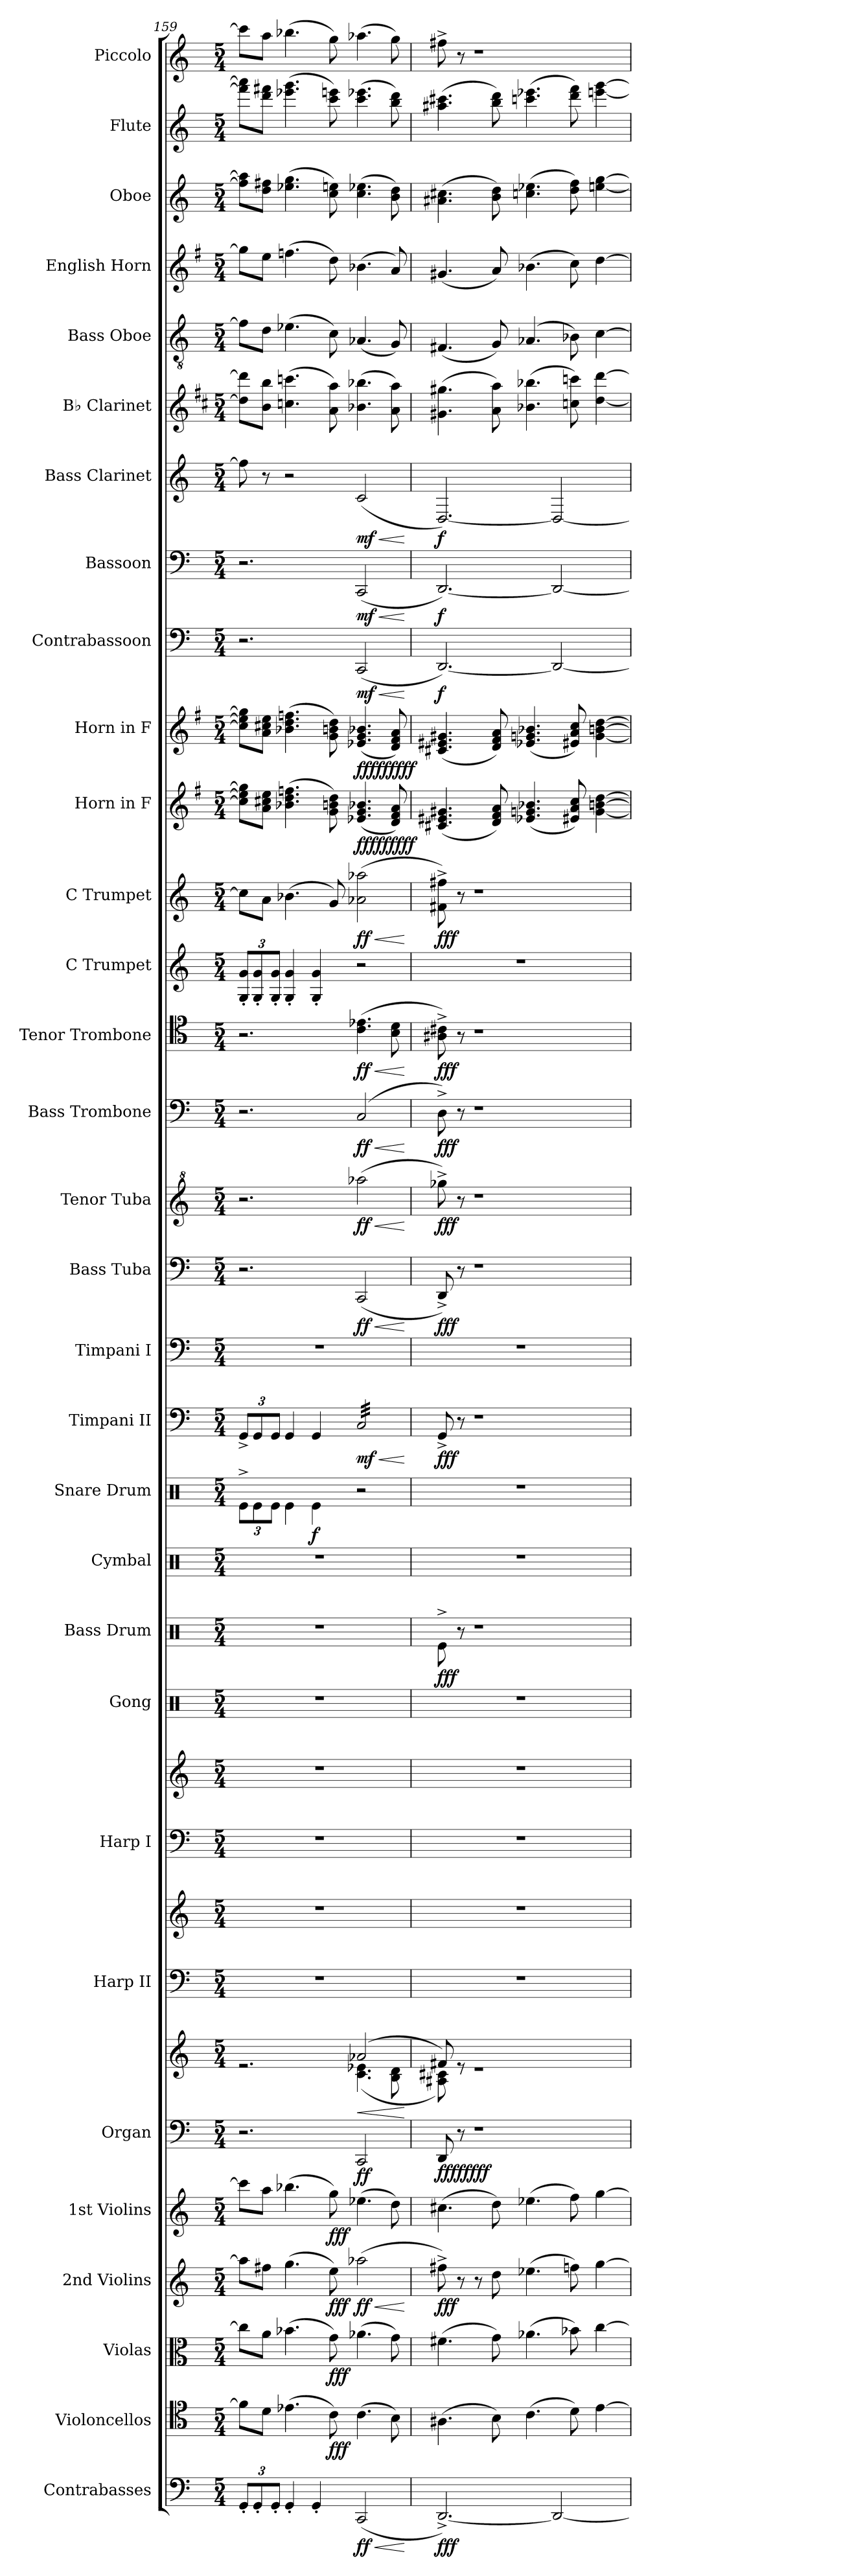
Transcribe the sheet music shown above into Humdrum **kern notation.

**kern	**dynam	**kern	**dynam	**kern	**dynam	**kern	**dynam	**kern	**dynam	**kern	**kern	**dynam	**kern	**kern	**kern	**kern	**kern	**kern	**dynam	**kern	**kern	**dynam	**kern	**dynam	**kern	**kern	**dynam	**kern	**dynam	**kern	**dynam	**kern	**dynam	**kern	**kern	**dynam	**kern	**dynam	**kern	**dynam	**kern	**dynam	**kern	**dynam	**kern	**dynam	**kern	**kern	**kern	**kern	**kern	**kern
*part31	*part31	*part30	*part30	*part29	*part29	*part28	*part28	*part27	*part27	*part26	*part26	*part26	*part25	*part25	*part24	*part24	*part23	*part22	*part22	*part21	*part20	*part20	*part19	*part19	*part18	*part17	*part17	*part16	*part16	*part15	*part15	*part14	*part14	*part13	*part12	*part12	*part11	*part11	*part10	*part10	*part9	*part9	*part8	*part8	*part7	*part7	*part6	*part5	*part4	*part3	*part2	*part1
*staff34	*staff34	*staff33	*staff33	*staff32	*staff32	*staff31	*staff31	*staff30	*staff30	*staff29	*staff28	*staff28/29	*staff27	*staff26	*staff25	*staff24	*staff23	*staff22	*staff22	*staff21	*staff20	*staff20	*staff19	*staff19	*staff18	*staff17	*staff17	*staff16	*staff16	*staff15	*staff15	*staff14	*staff14	*staff13	*staff12	*staff12	*staff11	*staff11	*staff10	*staff10	*staff9	*staff9	*staff8	*staff8	*staff7	*staff7	*staff6	*staff5	*staff4	*staff3	*staff2	*staff1
*I"Contrabasses	*	*I"Violoncellos	*	*I"Violas	*	*I"2nd Violins	*	*I"1st Violins	*	*I"Organ	*	*	*I"Harp II	*	*I"Harp I	*	*I"Gong	*I"Bass Drum	*	*I"Cymbal	*I"Snare Drum	*	*I"Timpani II	*	*I"Timpani I	*I"Bass Tuba	*	*I"Tenor Tuba	*	*I"Bass Trombone	*	*I"Tenor Trombone	*	*I"C Trumpet	*I"C Trumpet	*	*I"Horn in F	*	*I"Horn in F	*	*I"Contrabassoon	*	*I"Bassoon	*	*I"Bass Clarinet	*	*I"B♭ Clarinet	*I"Bass Oboe	*I"English Horn	*I"Oboe	*I"Flute	*I"Piccolo
*I'Cbs.	*	*I'Vcs.	*	*I'Vlas.	*	*I'Vlns.	*	*I'Vlns.	*	*I'Org.	*	*	*I'Hrp.	*	*I'Hrp.	*	*	*I'B. Dr.	*	*I'Cym.	*I'Sn. Dr.	*	*I'Timp.	*	*I'Timp.	*I'Tba.	*	*	*	*I'B. Tbn.	*	*I'T. Tbn.	*	*I'C Tpt.	*I'C Tpt.	*	*	*	*	*	*I'Cbsn.	*	*I'Bsn.	*	*I'B. Cl.	*	*I'B♭ Cl.	*	*I'E. Hn.	*I'Ob.	*I'Fl.	*I'Picc.
*clefF4	*	*clefC4	*	*clefC3	*	*clefG2	*	*clefG2	*	*clefF4	*clefG2	*	*clefF4	*clefG2	*clefF4	*clefG2	*clefX	*clefX	*	*clefX	*clefX	*	*clefF4	*	*clefF4	*clefF4	*	*clefG^2	*	*clefF4	*	*clefC4	*	*clefG2	*clefG2	*	*clefG2	*	*clefG2	*	*clefF4	*	*clefF4	*	*clefG2	*	*clefG2	*clefGv2	*clefG2	*clefG2	*clefG2	*clefG2
*ITrd7c12	*	*	*	*	*	*	*	*	*	*	*	*	*	*	*	*	*	*	*	*	*	*	*	*	*	*	*	*ITrd15c26	*	*	*	*	*	*	*	*	*ITrd4c7	*	*ITrd4c7	*	*ITrd7c12	*	*	*	*ITrd8c14	*	*ITrd1c2	*	*ITrd4c7	*	*	*ITrd-7c-12
*k[]	*	*k[]	*	*k[]	*	*k[]	*	*k[]	*	*k[]	*k[]	*	*k[]	*k[]	*k[]	*k[]	*k[]	*k[]	*	*k[]	*k[]	*	*k[]	*	*k[]	*k[]	*	*k[]	*	*k[]	*	*k[]	*	*k[]	*k[]	*	*k[]	*	*k[]	*	*k[]	*	*k[]	*	*k[]	*	*k[]	*k[]	*k[]	*k[]	*k[]	*k[]
*M5/4	*	*M5/4	*	*M5/4	*	*M5/4	*	*M5/4	*	*M5/4	*M5/4	*	*M5/4	*M5/4	*M5/4	*M5/4	*M5/4	*M5/4	*	*M5/4	*M5/4	*	*M5/4	*	*M5/4	*M5/4	*	*M5/4	*	*M5/4	*	*M5/4	*	*M5/4	*M5/4	*	*M5/4	*	*M5/4	*	*M5/4	*	*M5/4	*	*M5/4	*	*M5/4	*M5/4	*M5/4	*M5/4	*M5/4	*M5/4
*Xbrackettup	*	*	*	*	*	*	*	*	*	*	*	*	*	*	*	*	*	*	*	*	*Xbrackettup	*	*Xbrackettup	*	*	*	*	*	*	*	*	*	*	*Xbrackettup	*	*	*	*	*	*	*	*	*	*	*	*	*	*	*	*	*	*
=159	=159	=159	=159	=159	=159	=159	=159	=159	=159	=159	=159	=159	=159	=159	=159	=159	=159	=159	=159	=159	=159	=159	=159	=159	=159	=159	=159	=159	=159	=159	=159	=159	=159	=159	=159	=159	=159	=159	=159	=159	=159	=159	=159	=159	=159	=159	=159	=159	=159	=159	=159	=159
*	*	*	*	*	*	*	*	*	*	*	*^	*	*	*	*	*	*	*	*	*	*	*	*	*	*	*	*	*	*	*	*	*	*	*	*	*	*	*	*	*	*	*	*	*	*	*	*	*	*	*	*	*
12GGG'/L	.	8f\L]	.	8cc\L]	.	8aa\L]	.	8ccc\L]	.	2.r	2.re	2.ryy	.	4%5r	4%5r	4%5r	4%5r	4%5r	4%5r	.	4%5r	12Re^\L	.	12GG^/L	.	4%5r	2.r	.	2.r	.	2.r	.	2.r	.	12G/' 12g/'L	8cc\L]	.	8f\] 8a\] 8cc\]L	.	8f\] 8a\] 8cc\]L	.	2.r	.	2.r	.	8f\]	.	8cc\] 8ccc\]L	8f#\L]	8cc#\L]	8ff\] 8aa\]L	8fff\] 8aaa\]L	8cccc\L]
12GGG'/	.	.	.	.	.	.	.	.	.	.	.	.	.	.	.	.	.	.	.	.	.	12Re\	.	12GG/	.	.	.	.	.	.	.	.	.	.	12G/' 12g/'	.	.	.	.	.	.	.	.	.	.	.	.	.	.	.	.	.	.
.	.	8d\J	.	8a\J	.	8ff#X\J	.	8aa\J	.	.	.	.	.	.	.	.	.	.	.	.	.	.	.	.	.	.	.	.	.	.	.	.	.	.	.	8a\J	.	8d\ 8f#X\ 8a\J	.	8d\ 8f#X\ 8a\J	.	.	.	.	.	8r	.	8a\ 8aa\J	8d\J	8a\J	8dd\ 8ff#X\J	8ddd\ 8fff#X\J	8aaa\J
12GGG'/J	.	.	.	.	.	.	.	.	.	.	.	.	.	.	.	.	.	.	.	.	.	12Re\J	.	12GG/J	.	.	.	.	.	.	.	.	.	.	12G/' 12g/'J	.	.	.	.	.	.	.	.	.	.	.	.	.	.	.	.	.	.
4GGG'/	.	(4.e-X\	.	(4.b-X\	.	(4.gg\	.	(4.bb-X\	.	.	.	.	.	.	.	.	.	.	.	.	.	4Re\	.	4GG/	.	.	.	.	.	.	.	.	.	.	4G/' 4g/'	(4.b-X\	.	(4.e-X\ 4.g\ 4.b-X\	.	(4.e-X\ 4.g\ 4.b-X\	.	.	.	.	.	2r	.	(4.b-X\ 4.bb-X\	(4.e-X\	(4.b-X\	(4.ee-X\ 4.gg\	(4.eee-X\ 4.ggg\	(4.bbb-X\
!	!	!	!	!	!	!	!	!	!	!	!	!	!	!	!	!	!	!	!	!	!	!	!LO:DY:b	!	!	!	!	!	!	!	!	!	!	!	!	!	!	!	!	!	!	!	!	!	!	!	!	!	!	!	!	!	!
4GGG'/	.	.	.	.	.	.	.	.	.	.	.	.	.	.	.	.	.	.	.	.	.	4Re\	f	4GG/	.	.	.	.	.	.	.	.	.	.	4G/' 4g/'	.	.	.	.	.	.	.	.	.	.	.	.	.	.	.	.	.	.
!	!	!	!LO:DY:b	!	!LO:DY:b	!	!LO:DY:b	!	!LO:DY:b	!	!	!	!	!	!	!	!	!	!	!	!	!	!	!	!	!	!	!	!	!	!	!	!	!	!	!	!	!	!	!	!	!	!	!	!	!	!	!	!	!	!	!	!
.	.	8c\)	fff	8g\)	fff	8ee\)	fff	8gg\)	fff	.	.	.	.	.	.	.	.	.	.	.	.	.	.	.	.	.	.	.	.	.	.	.	.	.	.	8g/)	.	8c\ 8en\ 8g\)	.	8c\ 8en\ 8g\)	.	.	.	.	.	.	.	8g\ 8gg\)	8c\)	8g\)	8cc\ 8een\)	8ccc\ 8eeen\)	8ggg\)
!	!LO:HP:b	!	!	!	!	!	!LO:HP:b	!	!	!	!	!	!LO:HP:b	!	!	!	!	!	!	!	!	!	!	!	!LO:HP:b	!	!	!LO:HP:b	!	!LO:HP:b	!	!LO:HP:b	!	!LO:HP:b	!	!	!LO:HP:b	!	!	!	!	!	!LO:HP:b	!	!LO:HP:b	!	!LO:HP:b	!	!	!	!	!	!
!	!LO:DY:n=1:b	!	!	!	!	!	!LO:DY:n=1:b	!	!	!	!	!	!LO:DY:n=1:b=2	!	!	!	!	!	!	!	!	!	!	!	!	!	!	!	!	!	!	!	!	!	!	!	!	!	!	!	!	!	!	!	!	!	!	!	!	!	!	!	!
!	!	!	!	!	!	!	!	!	!	!	!	!	!LO:DY:n=2:b	!	!	!	!	!	!	!	!	!	!	!	!LO:DY:n=1:b	!	!	!LO:DY:n=1:b	!	!LO:DY:n=1:b	!	!LO:DY:n=1:b	!	!LO:DY:n=1:b	!	!	!LO:DY:n=1:b	!	!LO:DY:b	!	!	!	!	!	!	!	!	!	!	!	!	!	!
!	!	!	!	!	!	!	!	!	!	!	!	!	!	!	!	!	!	!	!	!	!	!	!	!	!	!	!	!	!	!	!	!	!	!	!	!	!	!	!LO:DY:n=1:b	!	!	!	!	!	!	!	!	!	!	!	!	!	!
!	!	!	!	!	!	!	!	!	!	!	!	!	!	!	!	!	!	!	!	!	!	!	!	!	!	!	!	!	!	!	!	!	!	!	!	!	!	!	!LO:DY:n=2:b	!	!LO:DY:b	!	!	!	!	!	!	!	!	!	!	!	!
!	!	!	!	!	!	!	!	!	!	!	!	!	!	!	!	!	!	!	!	!	!	!	!	!	!	!	!	!	!	!	!	!	!	!	!	!	!	!	!	!	!LO:DY:n=1:b	!	!	!	!	!	!	!	!	!	!	!	!
!	!	!	!	!	!	!	!	!	!	!	!	!	!	!	!	!	!	!	!	!	!	!	!	!	!	!	!	!	!	!	!	!	!	!	!	!	!	!	!	!	!LO:DY:n=2:b	!	!LO:DY:n=1:b	!	!LO:DY:n=1:b	!	!LO:DY:n=1:b	!	!	!	!	!	!
*	*	*	*	*	*	*	*	*	*	*	*	*	*	*	*	*	*	*	*	*	*	*	*	*tremolo	*	*	*	*	*	*	*	*	*	*	*	*	*	*	*	*	*	*	*	*	*	*	*	*	*	*	*	*	*
(2CCC/	< ff	(4.c\	.	(4.a-X\	.	(2aa-X\	< ff	(4.ee-X\	.	2CC/	(2a-X/	(4.c\ 4.e-X\	< f f	.	.	.	.	.	.	.	.	2r	.	32C/LLL	< mf	.	(2CC/	< ff	(2a-X\	< ff	(2C/	< ff	(4.c\ 4.e-X\	< ff	2r	(2a-X\ 2aa-X\	< ff	(4.A-X/ 4.c/ 4.e-X/	fff fff fff	(4.A-X/ 4.c/ 4.e-X/	fff fff fff	(2CCC/	< mf	(2CC/	< mf	(2C/	< mf	(4.a-X\ 4.aa-X\	(4.A-X/	(4.e-X\	(4.cc\ 4.ee-X\	(4.ccc\ 4.eee-X\	(4.aaa-X\
.	.	.	.	.	.	.	.	.	.	.	.	.	.	.	.	.	.	.	.	.	.	.	.	32C/	.	.	.	.	.	.	.	.	.	.	.	.	.	.	.	.	.	.	.	.	.	.	.	.	.	.	.	.	.
.	.	.	.	.	.	.	.	.	.	.	.	.	.	.	.	.	.	.	.	.	.	.	.	32C/	.	.	.	.	.	.	.	.	.	.	.	.	.	.	.	.	.	.	.	.	.	.	.	.	.	.	.	.	.
.	.	.	.	.	.	.	.	.	.	.	.	.	.	.	.	.	.	.	.	.	.	.	.	32C/	.	.	.	.	.	.	.	.	.	.	.	.	.	.	.	.	.	.	.	.	.	.	.	.	.	.	.	.	.
.	.	.	.	.	.	.	.	.	.	.	.	.	.	.	.	.	.	.	.	.	.	.	.	32C/	.	.	.	.	.	.	.	.	.	.	.	.	.	.	.	.	.	.	.	.	.	.	.	.	.	.	.	.	.
.	.	.	.	.	.	.	.	.	.	.	.	.	.	.	.	.	.	.	.	.	.	.	.	32C/	.	.	.	.	.	.	.	.	.	.	.	.	.	.	.	.	.	.	.	.	.	.	.	.	.	.	.	.	.
.	.	.	.	.	.	.	.	.	.	.	.	.	.	.	.	.	.	.	.	.	.	.	.	32C/	.	.	.	.	.	.	.	.	.	.	.	.	.	.	.	.	.	.	.	.	.	.	.	.	.	.	.	.	.
.	.	.	.	.	.	.	.	.	.	.	.	.	.	.	.	.	.	.	.	.	.	.	.	32C/	.	.	.	.	.	.	.	.	.	.	.	.	.	.	.	.	.	.	.	.	.	.	.	.	.	.	.	.	.
.	.	.	.	.	.	.	.	.	.	.	.	.	.	.	.	.	.	.	.	.	.	.	.	32C/	.	.	.	.	.	.	.	.	.	.	.	.	.	.	.	.	.	.	.	.	.	.	.	.	.	.	.	.	.
.	.	.	.	.	.	.	.	.	.	.	.	.	.	.	.	.	.	.	.	.	.	.	.	32C/	.	.	.	.	.	.	.	.	.	.	.	.	.	.	.	.	.	.	.	.	.	.	.	.	.	.	.	.	.
.	.	.	.	.	.	.	.	.	.	.	.	.	.	.	.	.	.	.	.	.	.	.	.	32C/	.	.	.	.	.	.	.	.	.	.	.	.	.	.	.	.	.	.	.	.	.	.	.	.	.	.	.	.	.
.	.	.	.	.	.	.	.	.	.	.	.	.	.	.	.	.	.	.	.	.	.	.	.	32C/	.	.	.	.	.	.	.	.	.	.	.	.	.	.	.	.	.	.	.	.	.	.	.	.	.	.	.	.	.
.	.	8B\)	.	8g\)	.	.	.	8dd\)	.	.	.	8B\ 8d\	.	.	.	.	.	.	.	.	.	.	.	32C/	.	.	.	.	.	.	.	.	8B\ 8d\	.	.	.	.	8G/ 8B/ 8d/)	.	8G/ 8B/ 8d/)	.	.	.	.	.	.	.	8g\ 8gg\)	8G/)	8d/)	8b\ 8dd\)	8bb\ 8ddd\)	8ggg\)
.	.	.	.	.	.	.	.	.	.	.	.	.	.	.	.	.	.	.	.	.	.	.	.	32C/	.	.	.	.	.	.	.	.	.	.	.	.	.	.	.	.	.	.	.	.	.	.	.	.	.	.	.	.	.
.	.	.	.	.	.	.	.	.	.	.	.	.	.	.	.	.	.	.	.	.	.	.	.	32C/	.	.	.	.	.	.	.	.	.	.	.	.	.	.	.	.	.	.	.	.	.	.	.	.	.	.	.	.	.
.	.	.	.	.	.	.	.	.	.	.	.	.	.	.	.	.	.	.	.	.	.	.	.	32C/JJJ	.	.	.	.	.	.	.	.	.	.	.	.	.	.	.	.	.	.	.	.	.	.	.	.	.	.	.	.	.
*	*	*	*	*	*	*	*	*	*	*	*	*	*	*	*	*	*	*	*	*	*	*	*	*Xtremolo	*	*	*	*	*	*	*	*	*	*	*	*	*	*	*	*	*	*	*	*	*	*	*	*	*	*	*	*	*
*	*	*	*	*	*	*	*	*	*	*	*v	*v	*	*	*	*	*	*	*	*	*	*	*	*	*	*	*	*	*	*	*	*	*	*	*	*	*	*	*	*	*	*	*	*	*	*	*	*	*	*	*	*	*
.	[	.	.	.	.	.	[	.	.	.	.	[	.	.	.	.	.	.	.	.	.	.	.	[	.	.	[	.	[	.	[	.	[	.	.	[	.	.	.	.	.	[	.	[	.	[	.	.	.	.	.	.
=160	=160	=160	=160	=160	=160	=160	=160	=160	=160	=160	=160	=160	=160	=160	=160	=160	=160	=160	=160	=160	=160	=160	=160	=160	=160	=160	=160	=160	=160	=160	=160	=160	=160	=160	=160	=160	=160	=160	=160	=160	=160	=160	=160	=160	=160	=160	=160	=160	=160	=160	=160	=160
*	*	*	*	*	*	*	*	*	*	*	*^	*	*	*	*	*	*	*	*	*	*	*	*	*	*	*	*	*	*	*	*	*	*	*	*	*	*	*	*	*	*	*	*	*	*	*	*	*	*	*	*	*
!	!LO:DY:b	!	!	!	!	!	!LO:DY:b	!	!	!	!	!	!LO:DY:b=2	!	!	!	!	!	!	!	!	!	!	!	!	!	!	!	!	!	!	!	!	!	!	!	!	!	!	!	!	!	!	!	!	!	!	!	!	!	!	!	!
!	!	!	!	!	!	!	!	!	!	!	!	!	!LO:DY:n=1:b	!	!	!	!	!	!	!	!	!	!	!	!	!	!	!	!	!	!	!	!	!	!	!	!	!	!	!	!	!	!	!	!	!	!	!	!	!	!	!	!
!	!	!	!	!	!	!	!	!	!	!	!	!	!LO:DY:n=2:b	!	!	!	!	!	!	!	!	!	!	!	!	!	!	!	!	!	!	!	!	!	!	!	!	!	!	!	!	!	!	!	!	!	!	!	!	!	!	!	!
!	!	!	!	!	!	!	!	!	!	!	!	!	!LO:DY:n=3:b	!	!	!	!	!	!	!LO:DY:b	!	!	!	!	!LO:DY:b	!	!	!LO:DY:b	!	!LO:DY:b	!	!LO:DY:b	!	!LO:DY:b	!	!	!LO:DY:b	!	!	!	!	!	!LO:DY:b	!	!LO:DY:b	!	!LO:DY:b	!	!	!	!	!	!
[2.DDD^/)	fff	(4.A#X\	.	(4.f#X\	.	8ff#X^\)	fff	(4.cc#X\	.	8DD/	8f#X/)	8A#X\ 8c#X\)	ff ff ff ff	4%5r	4%5r	4%5r	4%5r	4%5r	8Re^\	fff	4%5r	4%5r	.	8GG^/	fff	4%5r	8DD^/)	fff	8g-X^\)	fff	8D^\)	fff	8A#X\^ 8c#X\^)	fff	4%5r	8f#X\^ 8ff#X\^)	fff	(4.F#X/ 4.A#X/ 4.c#X/	.	(4.F#X/ 4.A#X/ 4.c#X/	.	[2.DDD/)	f	[2.DD/)	f	[2.DD/)	f	(4.f#X\ 4.ff#X\	(4.F#X/	(4.c#X/	(4.a#X\ 4.cc#X\	(4.aa#X\ 4.ccc#X\	8fff#X^\
.	.	.	.	.	.	8r	.	.	.	8r	8re	1ryy	.	.	.	.	.	.	8r	.	.	.	.	8r	.	.	8r	.	8r	.	8r	.	8r	.	.	8r	.	.	.	.	.	.	.	.	.	.	.	.	.	.	.	.	8r
.	.	.	.	.	.	8r	.	.	.	1r	1re	.	.	.	.	.	.	.	1r	.	.	.	.	1r	.	.	1r	.	1r	.	1r	.	1r	.	.	1r	.	.	.	.	.	.	.	.	.	.	.	.	.	.	.	.	1r
.	.	8B\)	.	8g\)	.	8dd\	.	8dd\)	.	.	.	.	.	.	.	.	.	.	.	.	.	.	.	.	.	.	.	.	.	.	.	.	.	.	.	.	.	8G/ 8B/ 8d/)	.	8G/ 8B/ 8d/)	.	.	.	.	.	.	.	8g\ 8gg\)	8G/)	8d/)	8b\ 8dd\)	8bb\ 8ddd\)	.
.	.	(4.c\	.	(4.a-X\	.	(4.ee-X\	.	(4.ee-X\	.	.	.	.	.	.	.	.	.	.	.	.	.	.	.	.	.	.	.	.	.	.	.	.	.	.	.	.	.	(4.A-X/ 4.cn/ 4.e-X/	.	(4.A-X/ 4.cn/ 4.e-X/	.	.	.	.	.	.	.	(4.a-X\ 4.aa-X\	(4.A-X/	(4.e-X\	(4.ccn\ 4.ee-X\	(4.cccn\ 4.eee-X\	.
2DDD/_	.	.	.	.	.	.	.	.	.	.	.	.	.	.	.	.	.	.	.	.	.	.	.	.	.	.	.	.	.	.	.	.	.	.	.	.	.	.	.	.	.	2DDD/_	.	2DD/_	.	2DD/_	.	.	.	.	.	.	.
.	.	8d\)	.	8b-X\)	.	8ffn\)	.	8ff\)	.	.	.	.	.	.	.	.	.	.	.	.	.	.	.	.	.	.	.	.	.	.	.	.	.	.	.	.	.	8A#X/ 8d/ 8f/)	.	8A#X/ 8d/ 8f/)	.	.	.	.	.	.	.	8b-X\ 8bb-X\)	8B-X\)	8f\)	8dd\ 8ff\)	8ddd\ 8fff\)	.
.	.	[4e\	.	[4cc\	.	[4gg\	.	[4gg\	.	.	.	.	.	.	.	.	.	.	.	.	.	.	.	.	.	.	.	.	.	.	.	.	.	.	.	.	.	[4c\ [4en\ [4g\	.	[4c\ [4en\ [4g\	.	.	.	.	.	.	.	[4cc\ [4ccc\	[4c\	[4g\	[4een\ [4gg\	[4eeen\ [4ggg\	.
.	.	.	.	.	.	.	.	.	.	.	.	8ryy	.	.	.	.	.	.	.	.	.	.	.	.	.	.	.	.	.	.	.	.	.	.	.	.	.	.	.	.	.	.	.	.	.	.	.	.	.	.	.	.	.
*	*	*	*	*	*	*	*	*	*	*	*v	*v	*	*	*	*	*	*	*	*	*	*	*	*	*	*	*	*	*	*	*	*	*	*	*	*	*	*	*	*	*	*	*	*	*	*	*	*	*	*	*	*	*
=	=	=	=	=	=	=	=	=	=	=	=	=	=	=	=	=	=	=	=	=	=	=	=	=	=	=	=	=	=	=	=	=	=	=	=	=	=	=	=	=	=	=	=	=	=	=	=	=	=	=	=	=
*-	*-	*-	*-	*-	*-	*-	*-	*-	*-	*-	*-	*-	*-	*-	*-	*-	*-	*-	*-	*-	*-	*-	*-	*-	*-	*-	*-	*-	*-	*-	*-	*-	*-	*-	*-	*-	*-	*-	*-	*-	*-	*-	*-	*-	*-	*-	*-	*-	*-	*-	*-	*-
